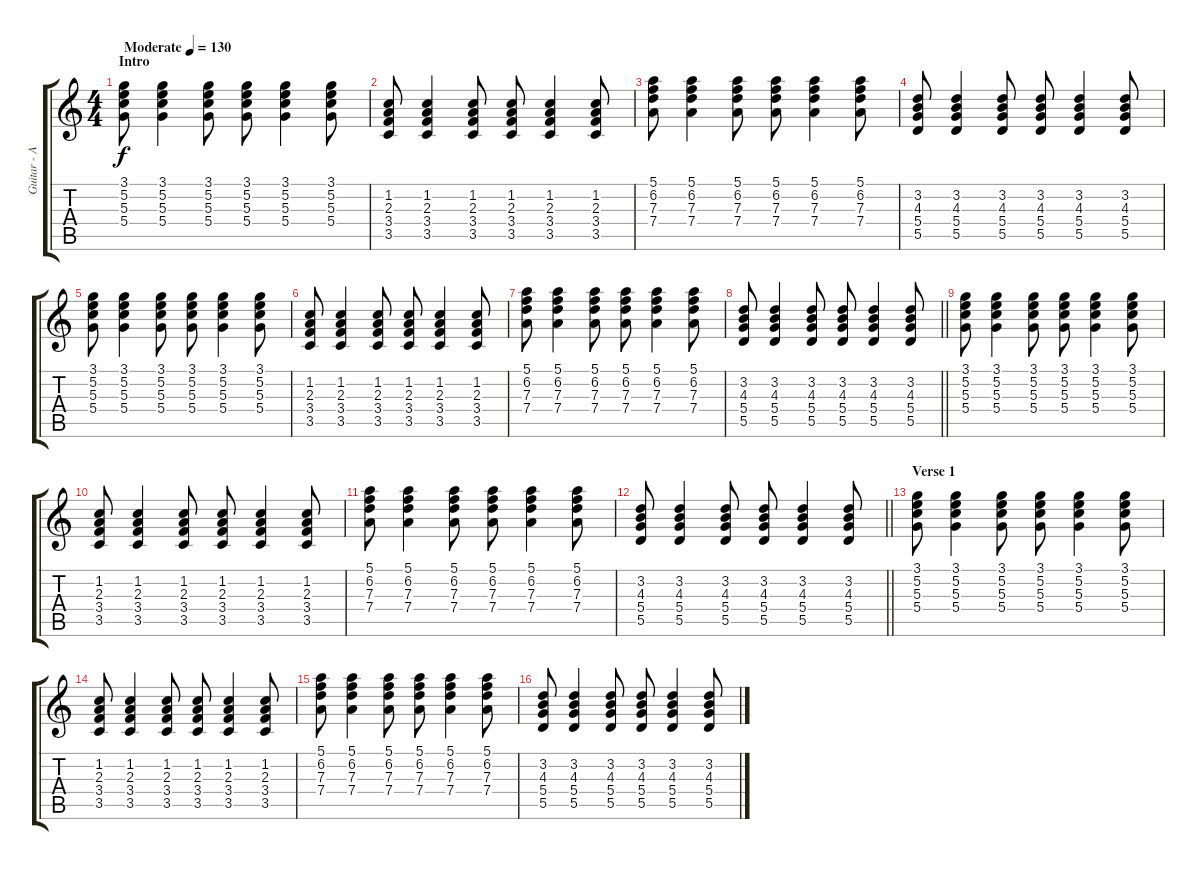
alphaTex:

\track ("Guitar - Am" "Guitar - A") {instrument electricguitarjazz}
\staff {score tabs}
\tuning (E4 B3 G3 D3 A2 E2) {hide}
\ts (4 4)
\section ("" "Intro")
\tempo (130 "Moderate")
\clef g2
\ks c
(3.1 5.2 5.3 5.4).8{dy f instrument electricguitarjazz} (3.1 5.2 5.3 5.4).4 (3.1 5.2 5.3 5.4).8 (3.1 5.2 5.3 5.4).8 (3.1 5.2 5.3 5.4).4 (3.1 5.2 5.3 5.4).8 |
(1.2 2.3 3.4 3.5).8 (1.2 2.3 3.4 3.5).4 (1.2 2.3 3.4 3.5).8 (1.2 2.3 3.4 3.5).8 (1.2 2.3 3.4 3.5).4 (1.2 2.3 3.4 3.5).8 |
(5.1 6.2 7.3 7.4).8 (5.1 6.2 7.3 7.4).4 (5.1 6.2 7.3 7.4).8 (5.1 6.2 7.3 7.4).8 (5.1 6.2 7.3 7.4).4 (5.1 6.2 7.3 7.4).8 |
(3.2 4.3 5.4 5.5).8 (3.2 4.3 5.4 5.5).4 (3.2 4.3 5.4 5.5).8 (3.2 4.3 5.4 5.5).8 (3.2 4.3 5.4 5.5).4 (3.2 4.3 5.4 5.5).8 |
(3.1 5.2 5.3 5.4).8 (3.1 5.2 5.3 5.4).4 (3.1 5.2 5.3 5.4).8 (3.1 5.2 5.3 5.4).8 (3.1 5.2 5.3 5.4).4 (3.1 5.2 5.3 5.4).8 |
(1.2 2.3 3.4 3.5).8 (1.2 2.3 3.4 3.5).4 (1.2 2.3 3.4 3.5).8 (1.2 2.3 3.4 3.5).8 (1.2 2.3 3.4 3.5).4 (1.2 2.3 3.4 3.5).8 |
(5.1 6.2 7.3 7.4).8 (5.1 6.2 7.3 7.4).4 (5.1 6.2 7.3 7.4).8 (5.1 6.2 7.3 7.4).8 (5.1 6.2 7.3 7.4).4 (5.1 6.2 7.3 7.4).8 |
\barLineRight lightlight
(3.2 4.3 5.4 5.5).8 (3.2 4.3 5.4 5.5).4 (3.2 4.3 5.4 5.5).8 (3.2 4.3 5.4 5.5).8 (3.2 4.3 5.4 5.5).4 (3.2 4.3 5.4 5.5).8 |
(3.1 5.2 5.3 5.4).8 (3.1 5.2 5.3 5.4).4 (3.1 5.2 5.3 5.4).8 (3.1 5.2 5.3 5.4).8 (3.1 5.2 5.3 5.4).4 (3.1 5.2 5.3 5.4).8 |
(1.2 2.3 3.4 3.5).8 (1.2 2.3 3.4 3.5).4 (1.2 2.3 3.4 3.5).8 (1.2 2.3 3.4 3.5).8 (1.2 2.3 3.4 3.5).4 (1.2 2.3 3.4 3.5).8 |
(5.1 6.2 7.3 7.4).8 (5.1 6.2 7.3 7.4).4 (5.1 6.2 7.3 7.4).8 (5.1 6.2 7.3 7.4).8 (5.1 6.2 7.3 7.4).4 (5.1 6.2 7.3 7.4).8 |
\barLineRight lightlight
(3.2 4.3 5.4 5.5).8 (3.2 4.3 5.4 5.5).4 (3.2 4.3 5.4 5.5).8 (3.2 4.3 5.4 5.5).8 (3.2 4.3 5.4 5.5).4 (3.2 4.3 5.4 5.5).8 |
\section ("" "Verse 1")
(3.1 5.2 5.3 5.4).8 (3.1 5.2 5.3 5.4).4 (3.1 5.2 5.3 5.4).8 (3.1 5.2 5.3 5.4).8 (3.1 5.2 5.3 5.4).4 (3.1 5.2 5.3 5.4).8 |
(1.2 2.3 3.4 3.5).8 (1.2 2.3 3.4 3.5).4 (1.2 2.3 3.4 3.5).8 (1.2 2.3 3.4 3.5).8 (1.2 2.3 3.4 3.5).4 (1.2 2.3 3.4 3.5).8 |
(5.1 6.2 7.3 7.4).8 (5.1 6.2 7.3 7.4).4 (5.1 6.2 7.3 7.4).8 (5.1 6.2 7.3 7.4).8 (5.1 6.2 7.3 7.4).4 (5.1 6.2 7.3 7.4).8 |
(3.2 4.3 5.4 5.5).8 (3.2 4.3 5.4 5.5).4 (3.2 4.3 5.4 5.5).8 (3.2 4.3 5.4 5.5).8 (3.2 4.3 5.4 5.5).4 (3.2 4.3 5.4 5.5).8
